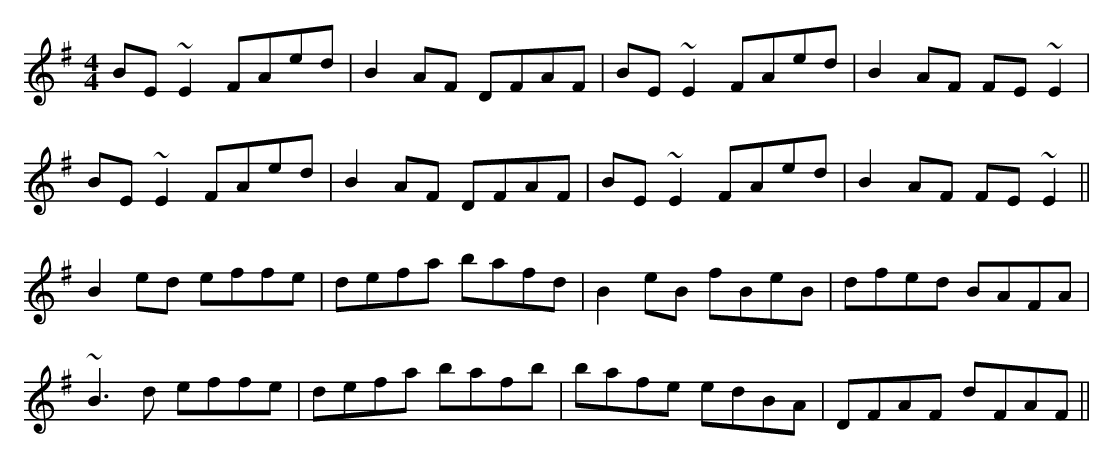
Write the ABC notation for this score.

X:1
M:4/4
K:Emin
BE~E2 FAed|B2AF DFAF|BE~E2 FAed|B2AF FE~E2|
BE~E2 FAed|B2AF DFAF|BE~E2 FAed|B2AF FE~E2||
B2ed effe|defa bafd|B2eB fBeB|dfed BAFA|
~B3d effe|defa bafb|bafe edBA|DFAF dFAF||
